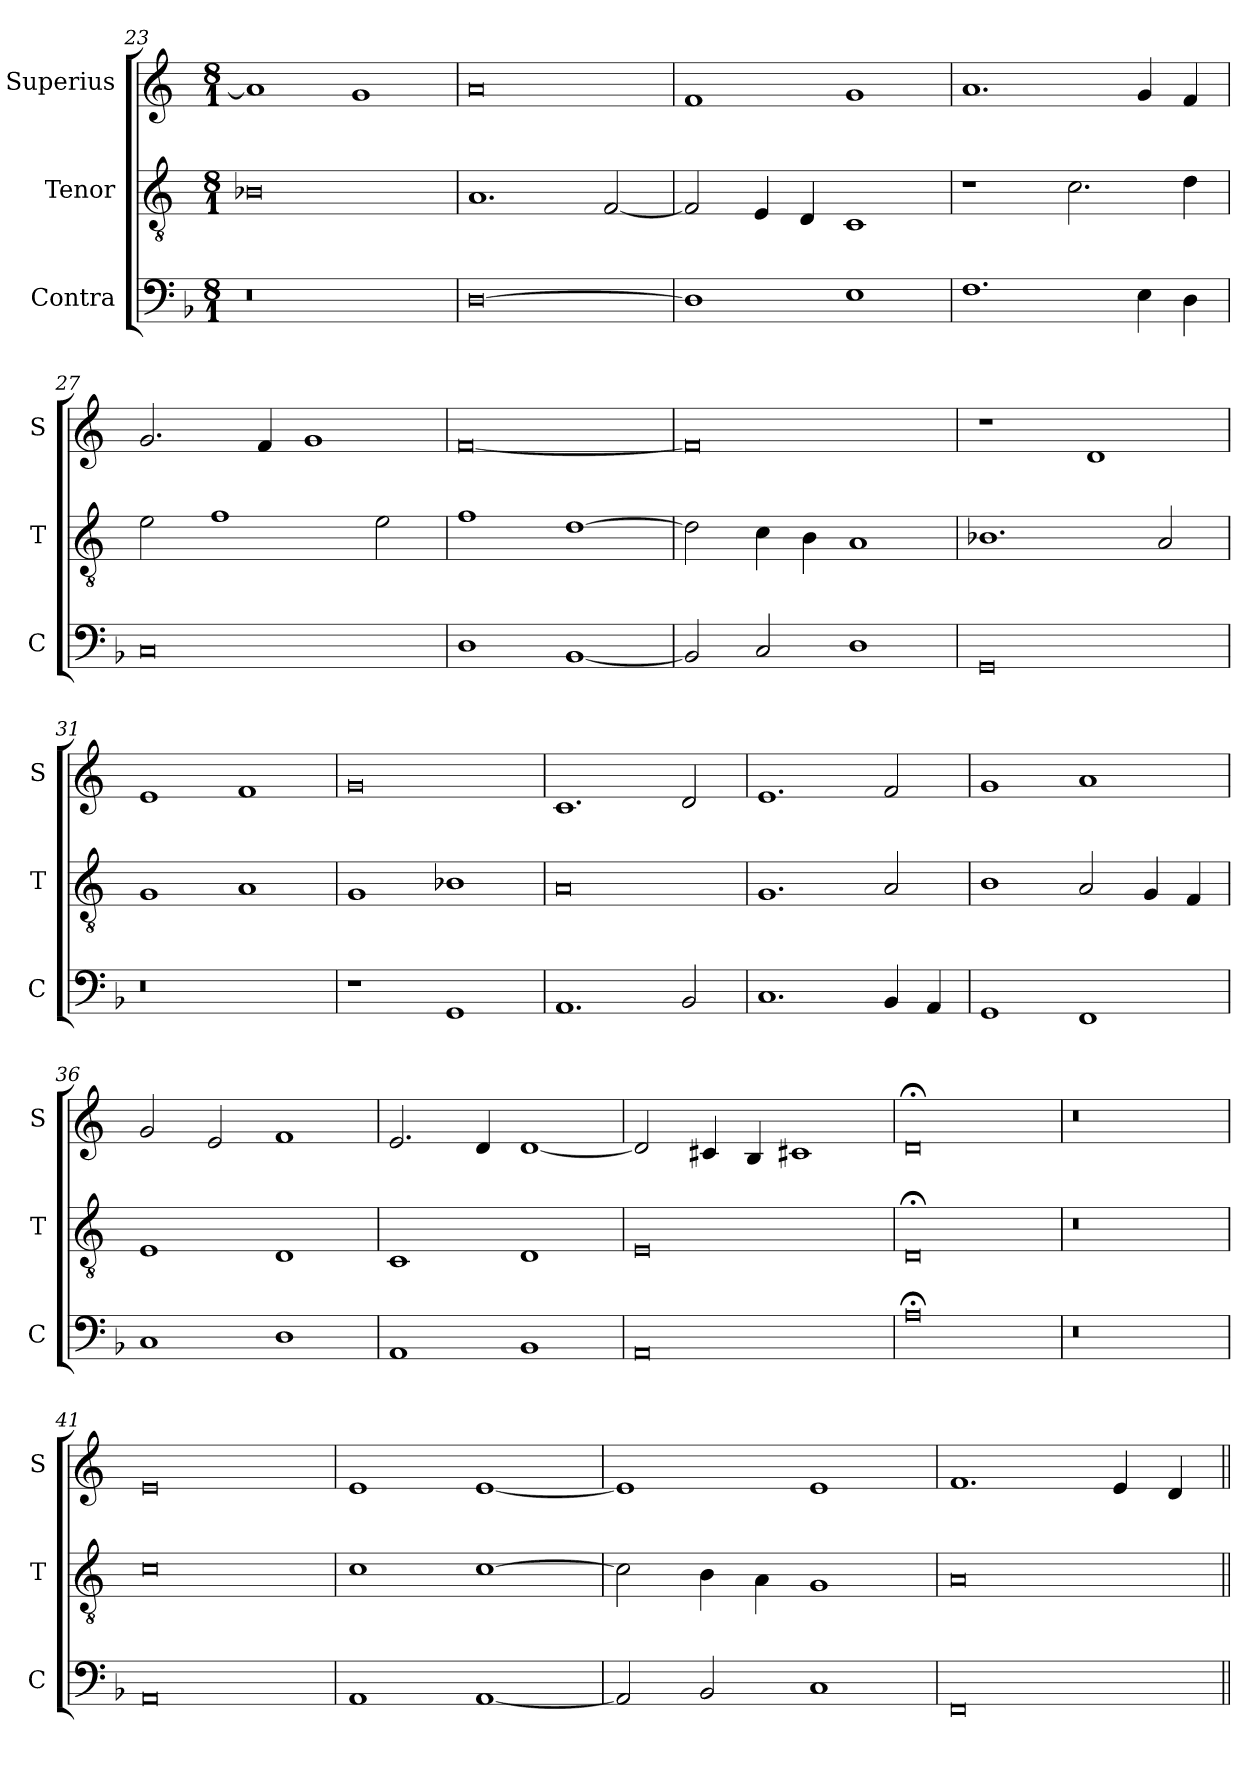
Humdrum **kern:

**kern	**kern	**kern
*part3	*part2	*part1
*staff3	*staff2	*staff1
*I"Contra	*I"Tenor	*I"Superius
*I'C	*I'T	*I'S
*clefF4	*clefGv2	*clefG2
*k[b-]	*k[]	*k[]
*M8/1	*M8/1	*M8/1
=23	=23	=23
0r	0B-X\	1a/]
.	.	1g/
=24	=24	=24
[0D\	1.A/	0a/
.	[2F/	.
=25	=25	=25
1D\]	2F/]	1f/
.	4E/	.
.	4D/	.
1E\	1C/	1g/
=26	=26	=26
1.F\	1r	1.a/
.	2.c\	.
4E\	.	4g/
4D\	4d\	4f/
=27	=27	=27
0C/	2e\	2.g/
.	1f\	.
.	.	4f/
.	.	1g/
.	2e\	.
=28	=28	=28
1D\	1f\	[0f/
[1BB-/	[1d\	.
=29	=29	=29
2BB-/]	2d\]	0f/]
2C/	4c\	.
.	4B\	.
1D\	1A/	.
=30	=30	=30
0GG/	1.B-X\	1r
.	.	1d/
.	2A/	.
=31	=31	=31
0r	1G/	1e/
.	1A/	1f/
=32	=32	=32
1r	1G/	0g/
1GG/	1B-X\	.
=33	=33	=33
1.AA/	0A/	1.c/
2BB-/	.	2d/
=34	=34	=34
1.C/	1.G/	1.e/
4BB-/	2A/	2f/
4AA/	.	.
=35	=35	=35
1GG/	1B\	1g/
1FF/	2A/	1a/
.	4G/	.
.	4F/	.
=36	=36	=36
1C/	1E/	2g/
.	.	2e/
1D\	1D/	1f/
=37	=37	=37
1AA/	1C/	2.e/
.	.	4d/
1BB-/	1D/	[1d/
=38	=38	=38
0AA/	0E/	2d/]
.	.	4c#X/
.	.	4B/
.	.	1c#X/
=39	=39	=39
0A;<\	0D;</	0d;</
=40	=40	=40
0r	0r	0r
=41	=41	=41
0AA/	0c\	0e/
=42	=42	=42
1AA/	1c\	1e/
[1AA/	[1c\	[1e/
=43	=43	=43
2AA/]	2c\]	1e/]
2BB-/	4B\	.
.	4A\	.
1C/	1G/	1e/
=44	=44	=44
0FF/	0A/	1.f/
.	.	4e/
.	.	4d/
=||	=||	=||
*-	*-	*-
